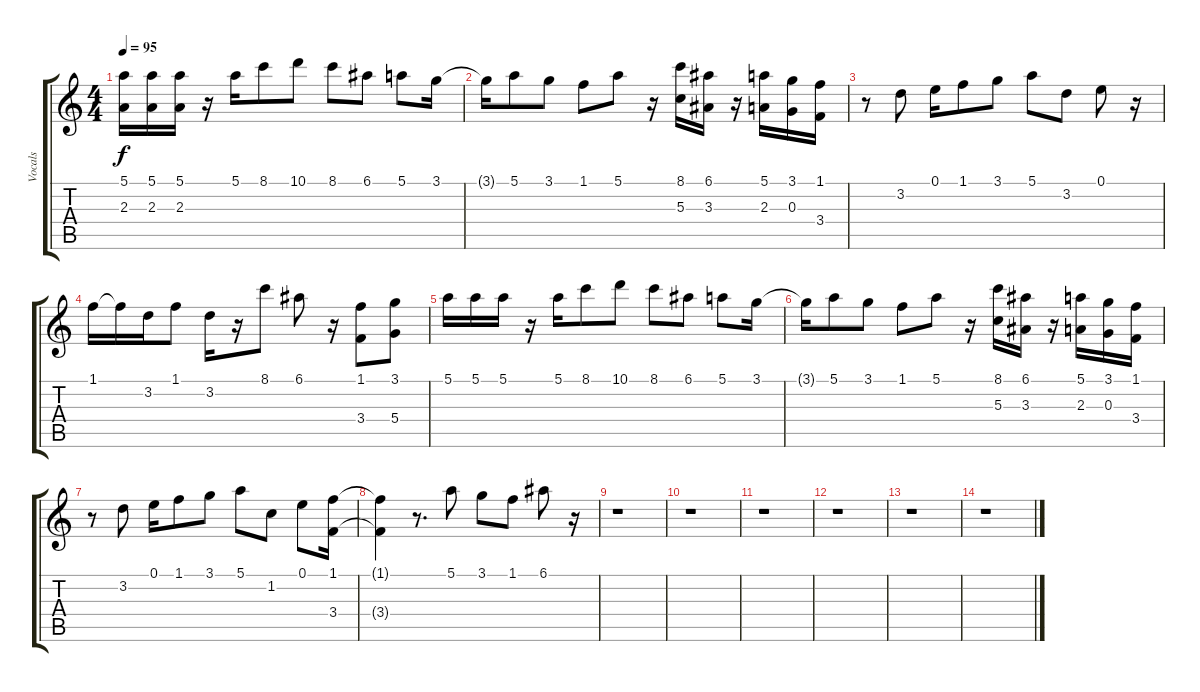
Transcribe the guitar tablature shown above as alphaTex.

\track ("Vocals" "Vocals") {instrument overdrivenguitar}
\staff {score tabs}
\tuning (E4 B3 G3 D3 A2 E2) {hide}
\ts (4 4)
\tempo 95
\clef g2
\ks c
(5.1 2.3).16{dy f} (5.1 2.3).16 (5.1 2.3).16 r.16 5.1.16 8.1.8 10.1.8 8.1.8 6.1.8 5.1.8 3.1.16 |
3.1{t}.16 5.1.8 3.1.8 1.1.8 5.1.8 r.16 (8.1 5.3).16 (6.1 3.3).16 r.16 (5.1 2.3).16 (3.1 0.3).16 (1.1 3.4).16 |
r.8 3.2.8 0.1.16 1.1.8 3.1.8 5.1.8 3.2.8 0.1.8 r.16 |
1.1.16 1.1{t}.16 3.2.16 1.1.8 3.2.16 r.16 8.1.8 6.1.8 r.16 (1.1 3.4).8 (3.1 5.4).8 |
5.1.16 5.1.16 5.1.16 r.16 5.1.16 8.1.8 10.1.8 8.1.8 6.1.8 5.1.8 3.1.16 |
3.1{t}.16 5.1.8 3.1.8 1.1.8 5.1.8 r.16 (8.1 5.3).16 (6.1 3.3).16 r.16 (5.1 2.3).16 (3.1 0.3).16 (1.1 3.4).16 |
r.8 3.2.8 0.1.16 1.1.8 3.1.8 5.1.8 1.2.8 0.1.8 (1.1 3.4).16 |
(1.1{t} 3.4{t}).4 r.8{d} 5.1.8 3.1.8 1.1.8 6.1.8 r.16 |
r.1 |
r.1 |
r.1 |
r.1 |
r.1 |
r.1
